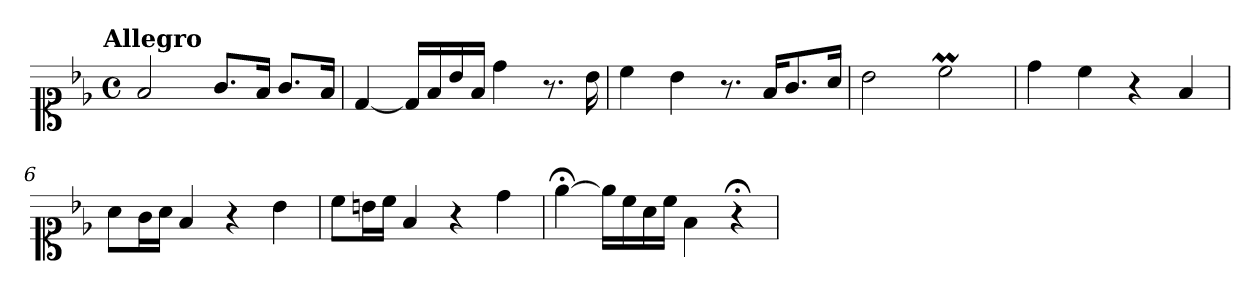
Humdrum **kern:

**kern
*part1
*staff1
*clefC1
*k[b-e-]
!!LO:TX:omd:t=Allegro
*M4/4
*met(c)
*MM144
=1
2f
8.gL
16fJk
8.gL
16fJk
=2
[4d
16dLL]
16f
16b-
16fJJ
4dd
8.r
16b-
=3
4cc
4b-
8.r
16f/KL
8.g/
16a/Jk
=4
2b-
2ccM
!!LO:LB:g=z
=5
4dd
4cc
4r
4f
=6
(8aL
16gL
16aJJ
4f
4r
4b-
=7
(8ccL
16bnL
16ccJJ
4f
4r
4dd
=8
[4ee-;<
16ee-LL]
16cc
16a
16ccJJ
4f\
4r;<
=
*-
